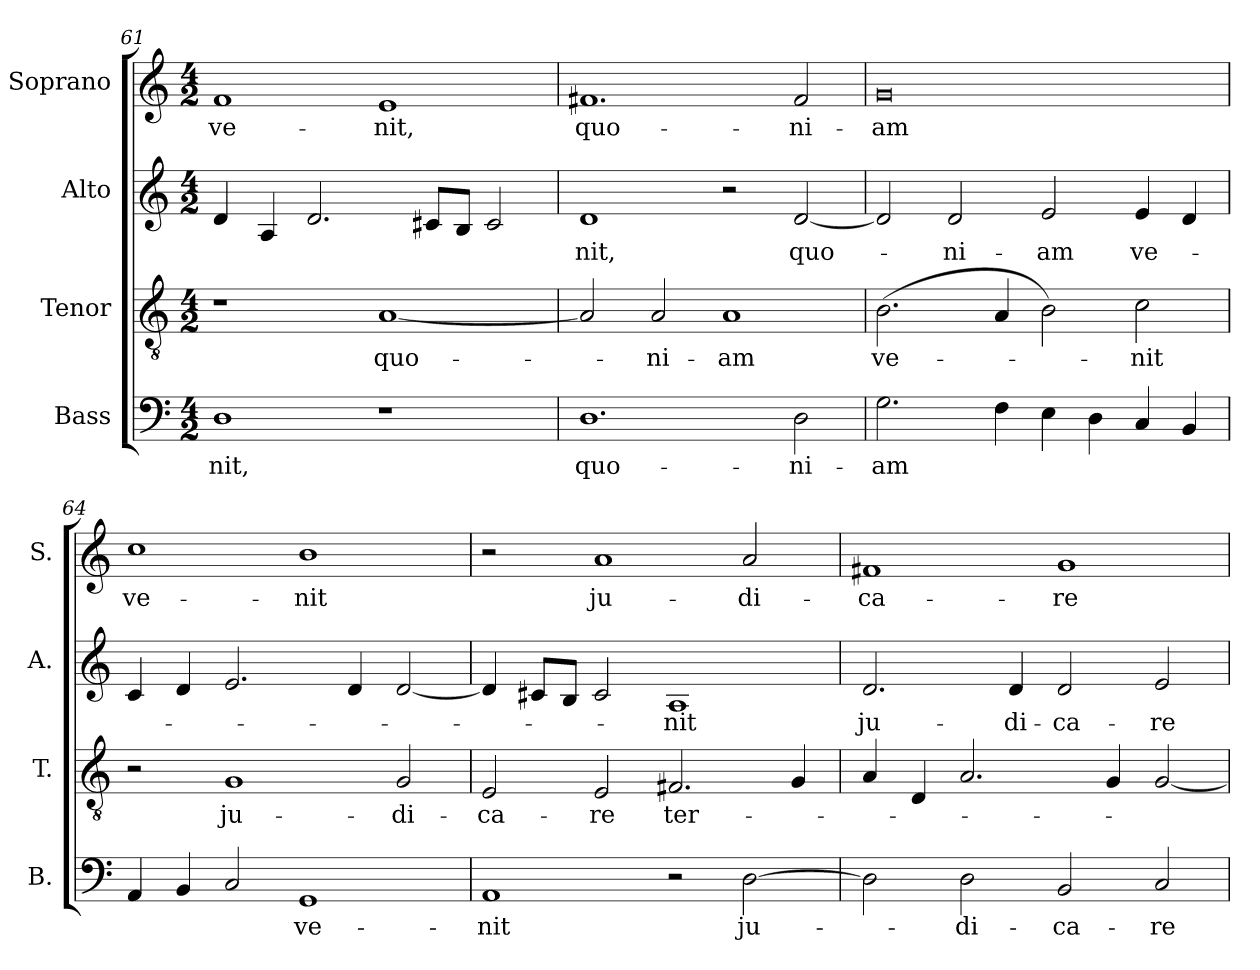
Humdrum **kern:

**kern	**text	**kern	**text	**kern	**text	**kern	**text
*part4	*part4	*part3	*part3	*part2	*part2	*part1	*part1
*staff4	*staff4	*staff3	*staff3	*staff2	*staff2	*staff1	*staff1
*I"Bass	*	*I"Tenor	*	*I"Alto	*	*I"Soprano	*
*I'B.	*	*I'T.	*	*I'A.	*	*I'S.	*
*clefF4	*	*clefGv2	*	*clefG2	*	*clefG2	*
*	*	*ITrd7c12	*	*	*	*	*
*k[]	*	*k[]	*	*k[]	*	*k[]	*
*C:	*	*C:	*	*C:	*	*C:	*
*M4/2	*	*M4/2	*	*M4/2	*	*M4/2	*
=61	=61	=61	=61	=61	=61	=61	=61
!	!LO:LY:b:color=#000000	!	!	!	!	!	!
!	!	!	!	!	!	!	!LO:LY:b:color=#000000
1Di	-nit,	1r	.	4di/	.	1fi	ve-
.	.	.	.	4Ai/	.	.	.
.	.	.	.	2.di/	.	.	.
!	!	!	!LO:LY:b:color=#000000	!	!	!	!
!	!	!	!	!	!	!	!LO:LY:b:color=#000000
1r	.	[1AAi	quo-	.	.	1ei	-nit,
.	.	.	.	8c#Xi/L	.	.	.
.	.	.	.	8Bi/J	.	.	.
.	.	.	.	2c#i/	.	.	.
=62	=62	=62	=62	=62	=62	=62	=62
!	!LO:LY:b:color=#000000	!	!	!	!	!	!
!	!	!	!	!	!LO:LY:b:color=#000000	!	!
!	!	!	!	!	!	!	!LO:LY:b:color=#000000
1.Di	quo-	2AAi/]	.	1di	-nit,	1.f#Xi	quo-
!	!	!	!LO:LY:b:color=#000000	!	!	!	!
.	.	2AAi/	-ni-	.	.	.	.
!	!	!	!LO:LY:b:color=#000000	!	!	!	!
.	.	1AAi	-am	2r	.	.	.
!	!LO:LY:b:color=#000000	!	!	!	!	!	!
!	!	!	!	!	!LO:LY:b:color=#000000	!	!
!	!	!	!	!	!	!	!LO:LY:b:color=#000000
2Di\	-ni-	.	.	[2di/	quo-	2f#i/	-ni-
=63	=63	=63	=63	=63	=63	=63	=63
!	!LO:LY:b:color=#000000	!	!	!	!	!	!
!	!	!	!LO:LY:b:color=#000000	!	!	!	!
!	!	!	!	!	!	!	!LO:LY:b:color=#000000
2.Gi\	-am	(2.BBi\	ve-	2di/]	.	0gi	-am
!	!	!	!	!	!LO:LY:b:color=#000000	!	!
.	.	.	.	2di/	-ni-	.	.
4Fi\	.	4AAi/	.	.	.	.	.
!	!	!	!	!	!LO:LY:b:color=#000000	!	!
4Ei\	.	2BBi\)	.	2ei/	-am	.	.
4Di\	.	.	.	.	.	.	.
!	!	!	!LO:LY:b:color=#000000	!	!	!	!
!	!	!	!	!	!LO:LY:b:color=#000000	!	!
4Ci/	.	2Ci\	-nit	4ei/	ve-	.	.
4BBi/	.	.	.	4di/	.	.	.
!!LO:LB:g=z
=64	=64	=64	=64	=64	=64	=64	=64
!	!	!	!	!	!	!	!LO:LY:b:color=#000000
4AAi/	.	2r	.	4ci/	.	1cci	ve-
4BBi/	.	.	.	4di/	.	.	.
!	!	!	!LO:LY:b:color=#000000	!	!	!	!
2Ci/	.	1GGi	ju-	2.ei/	.	.	.
!	!LO:LY:b:color=#000000	!	!	!	!	!	!
!	!	!	!	!	!	!	!LO:LY:b:color=#000000
1GGi	ve-	.	.	.	.	1bi	-nit
.	.	.	.	4di/	.	.	.
!	!	!	!LO:LY:b:color=#000000	!	!	!	!
.	.	2GGi/	-di-	[2di/	.	.	.
=65	=65	=65	=65	=65	=65	=65	=65
!	!LO:LY:b:color=#000000	!	!	!	!	!	!
!	!	!	!LO:LY:b:color=#000000	!	!	!	!
1AAi	-nit	2EEi/	-ca-	4di/]	.	2r	.
.	.	.	.	8c#Xi/L	.	.	.
.	.	.	.	8Bi/J	.	.	.
!	!	!	!LO:LY:b:color=#000000	!	!	!	!
!	!	!	!	!	!	!	!LO:LY:b:color=#000000
.	.	2EEi/	-re	2c#i/	.	1ai	ju-
!	!	!	!LO:LY:b:color=#000000	!	!	!	!
!	!	!	!	!	!LO:LY:b:color=#000000	!	!
2r	.	2.FF#Xi/	ter-	1Ai	-nit	.	.
!	!LO:LY:b:color=#000000	!	!	!	!	!	!
!	!	!	!	!	!	!	!LO:LY:b:color=#000000
[2Di\	ju-	.	.	.	.	2ai/	-di-
.	.	4GGi/	.	.	.	.	.
=66	=66	=66	=66	=66	=66	=66	=66
!	!	!	!	!	!LO:LY:b:color=#000000	!	!
!	!	!	!	!	!	!	!LO:LY:b:color=#000000
2Di\]	.	4AAi/	.	2.di/	ju-	1f#Xi	-ca-
.	.	4DDi/	.	.	.	.	.
!	!LO:LY:b:color=#000000	!	!	!	!	!	!
2Di\	-di-	2.AAi/	.	.	.	.	.
!	!	!	!	!	!LO:LY:b:color=#000000	!	!
.	.	.	.	4di/	-di-	.	.
!	!LO:LY:b:color=#000000	!	!	!	!	!	!
!	!	!	!	!	!LO:LY:b:color=#000000	!	!
!	!	!	!	!	!	!	!LO:LY:b:color=#000000
2BBi/	-ca-	.	.	2di/	-ca-	1gi	-re
.	.	4GGi/	.	.	.	.	.
!	!LO:LY:b:color=#000000	!	!	!	!	!	!
!	!	!	!	!	!LO:LY:b:color=#000000	!	!
2Ci/	-re	[2GGi/	.	2ei/	-re	.	.
=	=	=	=	=	=	=	=
*-	*-	*-	*-	*-	*-	*-	*-
